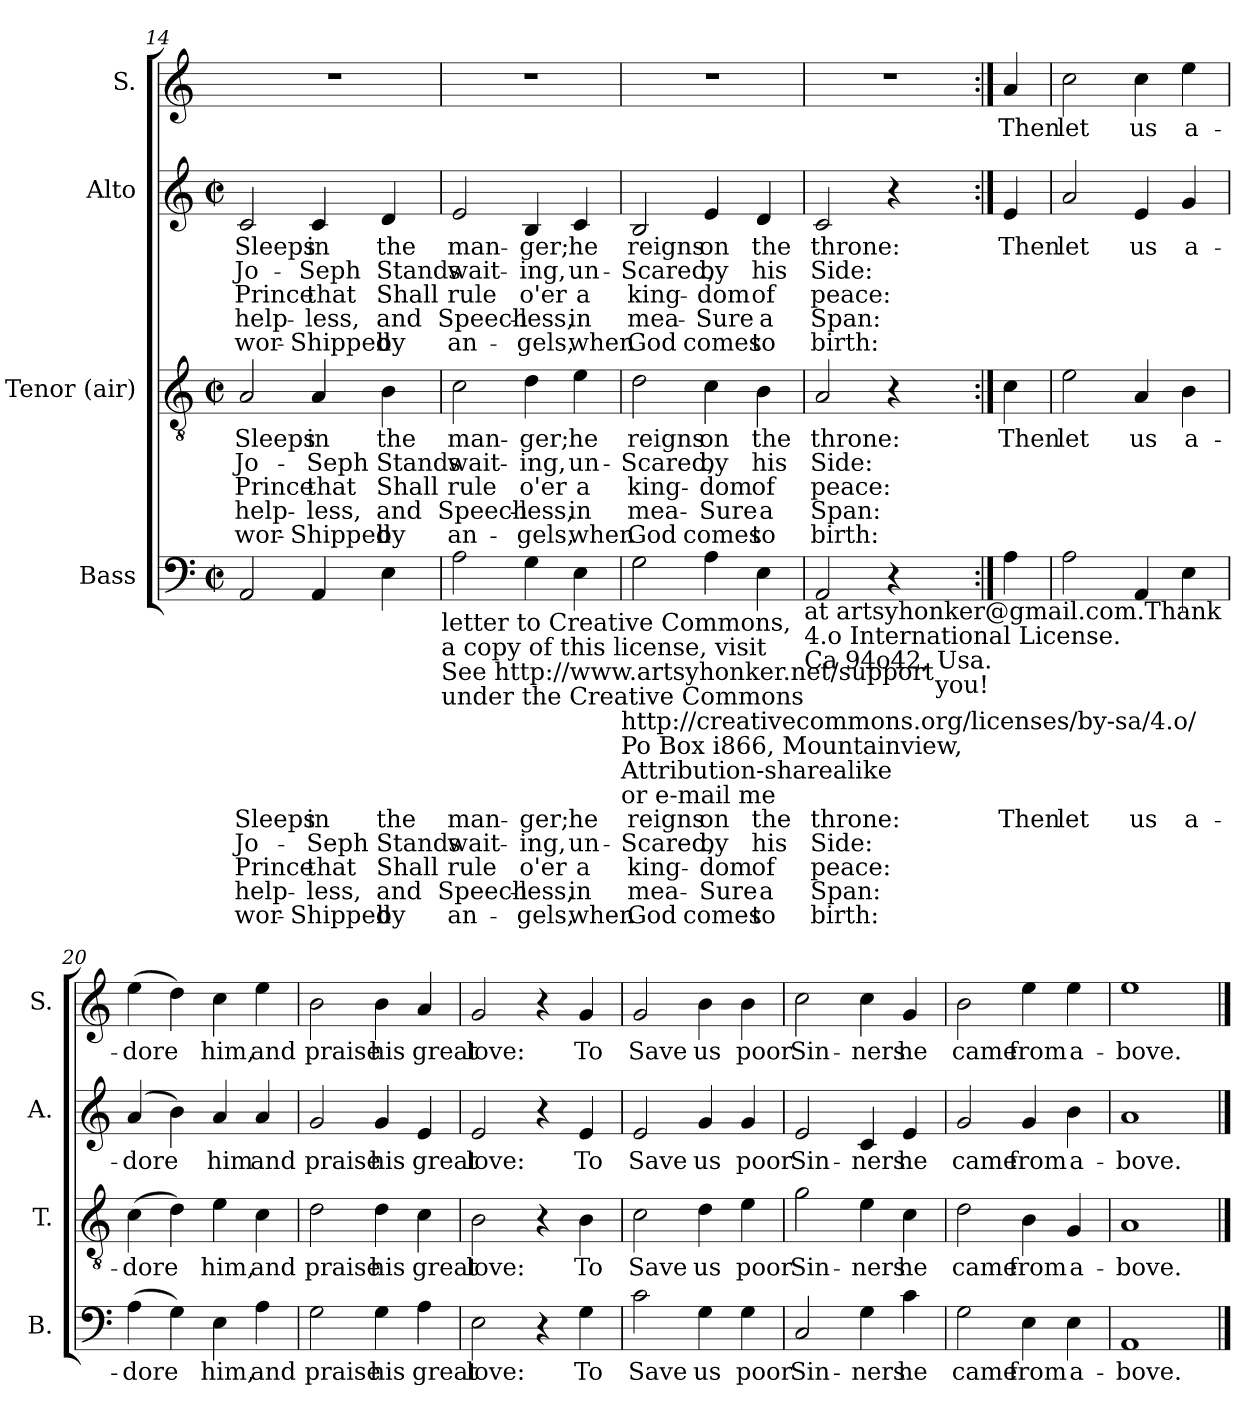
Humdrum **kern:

**kern	**text	**text	**text	**text	**text	**kern	**text	**text	**text	**text	**text	**kern	**text	**text	**text	**text	**text	**kern	**text
*part4	*part4	*part4	*part4	*part4	*part4	*part3	*part3	*part3	*part3	*part3	*part3	*part2	*part2	*part2	*part2	*part2	*part2	*part1	*part1
*staff4	*staff4	*staff4	*staff4	*staff4	*staff4	*staff3	*staff3	*staff3	*staff3	*staff3	*staff3	*staff2	*staff2	*staff2	*staff2	*staff2	*staff2	*staff1	*staff1
*I"Bass	*	*	*	*	*	*I"Tenor (air)	*	*	*	*	*	*I"Alto	*	*	*	*	*	*I"S.	*
*I'B.	*	*	*	*	*	*I'T.	*	*	*	*	*	*I'A.	*	*	*	*	*	*I'S.	*
*clefF4	*	*	*	*	*	*clefGv2	*	*	*	*	*	*clefG2	*	*	*	*	*	*clefG2	*
*k[]	*	*	*	*	*	*k[]	*	*	*	*	*	*k[]	*	*	*	*	*	*k[]	*
*C:	*	*	*	*	*	*C:	*	*	*	*	*	*C:	*	*	*	*	*	*C:	*
*M2/2	*	*	*	*	*	*M2/2	*	*	*	*	*	*M2/2	*	*	*	*	*	*	*
*met(c|)	*	*	*	*	*	*met(c|)	*	*	*	*	*	*met(c|)	*	*	*	*	*	*	*
=14	=14	=14	=14	=14	=14	=14	=14	=14	=14	=14	=14	=14	=14	=14	=14	=14	=14	=14	=14
!	!LO:LY:a	!LO:LY:a	!LO:LY:a	!LO:LY:a	!LO:LY:a	!	!LO:LY:b	!LO:LY:b	!LO:LY:b	!LO:LY:b	!LO:LY:b	!	!LO:LY:b	!LO:LY:b	!LO:LY:b	!LO:LY:b	!LO:LY:b	!	!
2AA/	Sleeps	Jo-	Prince	help-	wor-	2A/	Sleeps	Jo-	Prince	help-	wor-	2c/	Sleeps	Jo-	Prince	help-	wor-	1r	.
!	!LO:LY:a	!LO:LY:a	!LO:LY:a	!LO:LY:a	!LO:LY:a	!	!LO:LY:b	!LO:LY:b	!LO:LY:b	!LO:LY:b	!LO:LY:b	!	!LO:LY:b	!LO:LY:b	!LO:LY:b	!LO:LY:b	!LO:LY:b	!	!
4AA/	in	-Seph	that	-less,	-Shipped	4A/	in	-Seph	that	-less,	-Shipped	4c/	in	-Seph	that	-less,	-Shipped	.	.
!	!LO:LY:a	!LO:LY:a	!LO:LY:a	!LO:LY:a	!LO:LY:a	!	!LO:LY:b	!LO:LY:b	!LO:LY:b	!LO:LY:b	!LO:LY:b	!	!LO:LY:b	!LO:LY:b	!LO:LY:b	!LO:LY:b	!LO:LY:b	!	!
4E\	the	Stands	Shall	and	by	4B\	the	Stands	Shall	and	by	4d/	the	Stands	Shall	and	by	.	.
!LO:TX:b:t=letter to Creative Commons,	!	!	!	!	!	!	!	!	!	!	!	!	!	!	!	!	!	!	!
!LO:TX:b:t=a copy of this license, visit	!	!	!	!	!	!	!	!	!	!	!	!	!	!	!	!	!	!	!
!LO:TX:b:t=See http&colon;//www.artsyhonker.net/support	!	!	!	!	!	!	!	!	!	!	!	!	!	!	!	!	!	!	!
!LO:TX:b:t=under the Creative Commons	!	!	!	!	!	!	!	!	!	!	!	!	!	!	!	!	!	!	!
=15	=15	=15	=15	=15	=15	=15	=15	=15	=15	=15	=15	=15	=15	=15	=15	=15	=15	=15	=15
!	!LO:LY:a	!LO:LY:a	!LO:LY:a	!LO:LY:a	!LO:LY:a	!	!LO:LY:b	!LO:LY:b	!LO:LY:b	!LO:LY:b	!LO:LY:b	!	!LO:LY:b	!LO:LY:b	!LO:LY:b	!LO:LY:b	!LO:LY:b	!	!
2A\	man-	wait-	rule	Speech-	an-	2c\	man-	wait-	rule	Speech-	an-	2e/	man-	wait-	rule	Speech-	an-	1r	.
!	!LO:LY:a	!LO:LY:a	!LO:LY:a	!LO:LY:a	!LO:LY:a	!	!LO:LY:b	!LO:LY:b	!LO:LY:b	!LO:LY:b	!LO:LY:b	!	!LO:LY:b	!LO:LY:b	!LO:LY:b	!LO:LY:b	!LO:LY:b	!	!
4G\	-ger;	-ing,	o'er	-less,	-gels,	4d\	-ger;	-ing,	o'er	-less,	-gels,	4B/	-ger;	-ing,	o'er	-less,	-gels,	.	.
!	!LO:LY:a	!LO:LY:a	!LO:LY:a	!LO:LY:a	!LO:LY:a	!	!LO:LY:b	!LO:LY:b	!LO:LY:b	!LO:LY:b	!LO:LY:b	!	!LO:LY:b	!LO:LY:b	!LO:LY:b	!LO:LY:b	!LO:LY:b	!	!
4E\	he	un-	a	in	when	4e\	he	un-	a	in	when	4c/	he	un-	a	in	when	.	.
!LO:TX:b:t=http&colon;//creativecommons.org/licenses/by-sa/4.o/	!	!	!	!	!	!	!	!	!	!	!	!	!	!	!	!	!	!	!
!LO:TX:b:t=Po Box i866, Mountainview,	!	!	!	!	!	!	!	!	!	!	!	!	!	!	!	!	!	!	!
!LO:TX:b:t=Attribution-sharealike	!	!	!	!	!	!	!	!	!	!	!	!	!	!	!	!	!	!	!
!LO:TX:b:t=or e-mail me	!	!	!	!	!	!	!	!	!	!	!	!	!	!	!	!	!	!	!
=16	=16	=16	=16	=16	=16	=16	=16	=16	=16	=16	=16	=16	=16	=16	=16	=16	=16	=16	=16
!	!LO:LY:a	!LO:LY:a	!LO:LY:a	!LO:LY:a	!LO:LY:a	!	!LO:LY:b	!LO:LY:b	!LO:LY:b	!LO:LY:b	!LO:LY:b	!	!LO:LY:b	!LO:LY:b	!LO:LY:b	!LO:LY:b	!LO:LY:b	!	!
2G\	reigns	-Scared,	king-	mea-	God	2d\	reigns	-Scared,	king-	mea-	God	2B/	reigns	-Scared,	king-	mea-	God	1r	.
!	!LO:LY:a	!LO:LY:a	!LO:LY:a	!LO:LY:a	!LO:LY:a	!	!LO:LY:b	!LO:LY:b	!LO:LY:b	!LO:LY:b	!LO:LY:b	!	!LO:LY:b	!LO:LY:b	!LO:LY:b	!LO:LY:b	!LO:LY:b	!	!
4A\	on	by	-dom	-Sure	comes	4c\	on	by	-dom	-Sure	comes	4e/	on	by	-dom	-Sure	comes	.	.
!	!LO:LY:a	!LO:LY:a	!LO:LY:a	!LO:LY:a	!LO:LY:a	!	!LO:LY:b	!LO:LY:b	!LO:LY:b	!LO:LY:b	!LO:LY:b	!	!LO:LY:b	!LO:LY:b	!LO:LY:b	!LO:LY:b	!LO:LY:b	!	!
4E\	the	his	of	a	to	4B\	the	his	of	a	to	4d/	the	his	of	a	to	.	.
!LO:TX:b:t=at artsyhonker@gmail.com.Thank	!	!	!	!	!	!	!	!	!	!	!	!	!	!	!	!	!	!	!
!LO:TX:b:t=4.o International License.	!	!	!	!	!	!	!	!	!	!	!	!	!	!	!	!	!	!	!
!LO:TX:b:t=Ca 94o42, Usa.	!	!	!	!	!	!	!	!	!	!	!	!	!	!	!	!	!	!	!
=17	=17	=17	=17	=17	=17	=17	=17	=17	=17	=17	=17	=17	=17	=17	=17	=17	=17	=17	=17
!	!LO:LY:a	!LO:LY:a	!LO:LY:a	!LO:LY:a	!LO:LY:a	!	!LO:LY:b	!LO:LY:b	!LO:LY:b	!LO:LY:b	!LO:LY:b	!	!LO:LY:b	!LO:LY:b	!LO:LY:b	!LO:LY:b	!LO:LY:b	!	!
2AA/	throne:	Side:	peace:	Span:	birth:	2A/	throne:	Side:	peace:	Span:	birth:	2c/	throne:	Side:	peace:	Span:	birth:	1r	.
4r	.	.	.	.	.	4r	.	.	.	.	.	4r	.	.	.	.	.	.	.
!LO:TX:b:t=you!	!	!	!	!	!	!	!	!	!	!	!	!	!	!	!	!	!	!	!
4ryy	.	.	.	.	.	4ryy	.	.	.	.	.	4ryy	.	.	.	.	.	.	.
!!LO:PB:g=z
=18:|!	=18:|!	=18:|!	=18:|!	=18:|!	=18:|!	=18:|!	=18:|!	=18:|!	=18:|!	=18:|!	=18:|!	=18:|!	=18:|!	=18:|!	=18:|!	=18:|!	=18:|!	=18:|!	=18:|!
!	!LO:LY:a	!	!	!	!	!	!LO:LY:b	!	!	!	!	!	!LO:LY:b	!	!	!	!	!	!LO:LY:b
4A\	Then	.	.	.	.	4c\	Then	.	.	.	.	4e/	Then	.	.	.	.	4a/	Then
=19	=19	=19	=19	=19	=19	=19	=19	=19	=19	=19	=19	=19	=19	=19	=19	=19	=19	=19	=19
!	!LO:LY:a	!	!	!	!	!	!LO:LY:b	!	!	!	!	!	!LO:LY:b	!	!	!	!	!	!LO:LY:b
2A\	let	.	.	.	.	2e\	let	.	.	.	.	2a/	let	.	.	.	.	2cc\	let
!	!LO:LY:a	!	!	!	!	!	!LO:LY:b	!	!	!	!	!	!LO:LY:b	!	!	!	!	!	!LO:LY:b
4AA/	us	.	.	.	.	4A/	us	.	.	.	.	4e/	us	.	.	.	.	4cc\	us
!	!LO:LY:a	!	!	!	!	!	!LO:LY:b	!	!	!	!	!	!LO:LY:b	!	!	!	!	!	!LO:LY:b
4E\	a-	.	.	.	.	4B\	a-	.	.	.	.	4g/	a-	.	.	.	.	4ee\	a-
=20	=20	=20	=20	=20	=20	=20	=20	=20	=20	=20	=20	=20	=20	=20	=20	=20	=20	=20	=20
!	!LO:LY:a	!	!	!	!	!	!LO:LY:b	!	!	!	!	!	!LO:LY:b	!	!	!	!	!	!LO:LY:b
(>4A\	-dore	.	.	.	.	(>4c\	-dore	.	.	.	.	(4a/	-dore	.	.	.	.	(>4ee\	-dore
4G\)	.	.	.	.	.	4d\)	.	.	.	.	.	4b\)	.	.	.	.	.	4dd\)	.
!	!LO:LY:a	!	!	!	!	!	!LO:LY:b	!	!	!	!	!	!LO:LY:b	!	!	!	!	!	!LO:LY:b
4E\	him,	.	.	.	.	4e\	him,	.	.	.	.	4a/	him	.	.	.	.	4cc\	him,
!	!LO:LY:a	!	!	!	!	!	!LO:LY:b	!	!	!	!	!	!LO:LY:b	!	!	!	!	!	!LO:LY:b
4A\	and	.	.	.	.	4c\	and	.	.	.	.	4a/	and	.	.	.	.	4ee\	and
=21	=21	=21	=21	=21	=21	=21	=21	=21	=21	=21	=21	=21	=21	=21	=21	=21	=21	=21	=21
!	!LO:LY:a	!	!	!	!	!	!LO:LY:b	!	!	!	!	!	!LO:LY:b	!	!	!	!	!	!LO:LY:b
2G\	praise	.	.	.	.	2d\	praise	.	.	.	.	2g/	praise	.	.	.	.	2b\	praise
!	!LO:LY:a	!	!	!	!	!	!LO:LY:b	!	!	!	!	!	!LO:LY:b	!	!	!	!	!	!LO:LY:b
4G\	his	.	.	.	.	4d\	his	.	.	.	.	4g/	his	.	.	.	.	4b\	his
!	!LO:LY:a	!	!	!	!	!	!LO:LY:b	!	!	!	!	!	!LO:LY:b	!	!	!	!	!	!LO:LY:b
4A\	great	.	.	.	.	4c\	great	.	.	.	.	4e/	great	.	.	.	.	4a/	great
=22	=22	=22	=22	=22	=22	=22	=22	=22	=22	=22	=22	=22	=22	=22	=22	=22	=22	=22	=22
!	!LO:LY:a	!	!	!	!	!	!LO:LY:b	!	!	!	!	!	!LO:LY:b	!	!	!	!	!	!LO:LY:b
2E\	love:	.	.	.	.	2B\	love:	.	.	.	.	2e/	love:	.	.	.	.	2g/	love:
4r	.	.	.	.	.	4r	.	.	.	.	.	4r	.	.	.	.	.	4r	.
!	!LO:LY:a	!	!	!	!	!	!LO:LY:b	!	!	!	!	!	!LO:LY:b	!	!	!	!	!	!LO:LY:b
4G\	To	.	.	.	.	4B\	To	.	.	.	.	4e/	To	.	.	.	.	4g/	To
!!LO:LB:g=z
=23	=23	=23	=23	=23	=23	=23	=23	=23	=23	=23	=23	=23	=23	=23	=23	=23	=23	=23	=23
!	!LO:LY:a	!	!	!	!	!	!LO:LY:b	!	!	!	!	!	!LO:LY:b	!	!	!	!	!	!LO:LY:b
2c\	Save	.	.	.	.	2c\	Save	.	.	.	.	2e/	Save	.	.	.	.	2g/	Save
!	!LO:LY:a	!	!	!	!	!	!LO:LY:b	!	!	!	!	!	!LO:LY:b	!	!	!	!	!	!LO:LY:b
4G\	us	.	.	.	.	4d\	us	.	.	.	.	4g/	us	.	.	.	.	4b\	us
!	!LO:LY:a	!	!	!	!	!	!LO:LY:b	!	!	!	!	!	!LO:LY:b	!	!	!	!	!	!LO:LY:b
4G\	poor	.	.	.	.	4e\	poor	.	.	.	.	4g/	poor	.	.	.	.	4b\	poor
=24	=24	=24	=24	=24	=24	=24	=24	=24	=24	=24	=24	=24	=24	=24	=24	=24	=24	=24	=24
!	!LO:LY:a	!	!	!	!	!	!LO:LY:b	!	!	!	!	!	!LO:LY:b	!	!	!	!	!	!LO:LY:b
2C/	Sin-	.	.	.	.	2g\	Sin-	.	.	.	.	2e/	Sin-	.	.	.	.	2cc\	Sin-
!	!LO:LY:a	!	!	!	!	!	!LO:LY:b	!	!	!	!	!	!LO:LY:b	!	!	!	!	!	!LO:LY:b
4G\	-ners	.	.	.	.	4e\	-ners	.	.	.	.	4c/	-ners	.	.	.	.	4cc\	-ners
!	!LO:LY:a	!	!	!	!	!	!LO:LY:b	!	!	!	!	!	!LO:LY:b	!	!	!	!	!	!LO:LY:b
4c\	he	.	.	.	.	4c\	he	.	.	.	.	4e/	he	.	.	.	.	4g/	he
=25	=25	=25	=25	=25	=25	=25	=25	=25	=25	=25	=25	=25	=25	=25	=25	=25	=25	=25	=25
!	!LO:LY:a	!	!	!	!	!	!LO:LY:b	!	!	!	!	!	!LO:LY:b	!	!	!	!	!	!LO:LY:b
2G\	came	.	.	.	.	2d\	came	.	.	.	.	2g/	came	.	.	.	.	2b\	came
!	!LO:LY:a	!	!	!	!	!	!LO:LY:b	!	!	!	!	!	!LO:LY:b	!	!	!	!	!	!LO:LY:b
4E\	from	.	.	.	.	4B\	from	.	.	.	.	4g/	from	.	.	.	.	4ee\	from
!	!LO:LY:a	!	!	!	!	!	!LO:LY:b	!	!	!	!	!	!LO:LY:b	!	!	!	!	!	!LO:LY:b
4E\	a-	.	.	.	.	4G/	a-	.	.	.	.	4b\	a-	.	.	.	.	4ee\	a-
=26	=26	=26	=26	=26	=26	=26	=26	=26	=26	=26	=26	=26	=26	=26	=26	=26	=26	=26	=26
!	!LO:LY:a	!	!	!	!	!	!LO:LY:b	!	!	!	!	!	!LO:LY:b	!	!	!	!	!	!LO:LY:b
1AA	-bove.	.	.	.	.	1A	-bove.	.	.	.	.	1a	-bove.	.	.	.	.	1ee	-bove.
==	==	==	==	==	==	==	==	==	==	==	==	==	==	==	==	==	==	==	==
*-	*-	*-	*-	*-	*-	*-	*-	*-	*-	*-	*-	*-	*-	*-	*-	*-	*-	*-	*-
